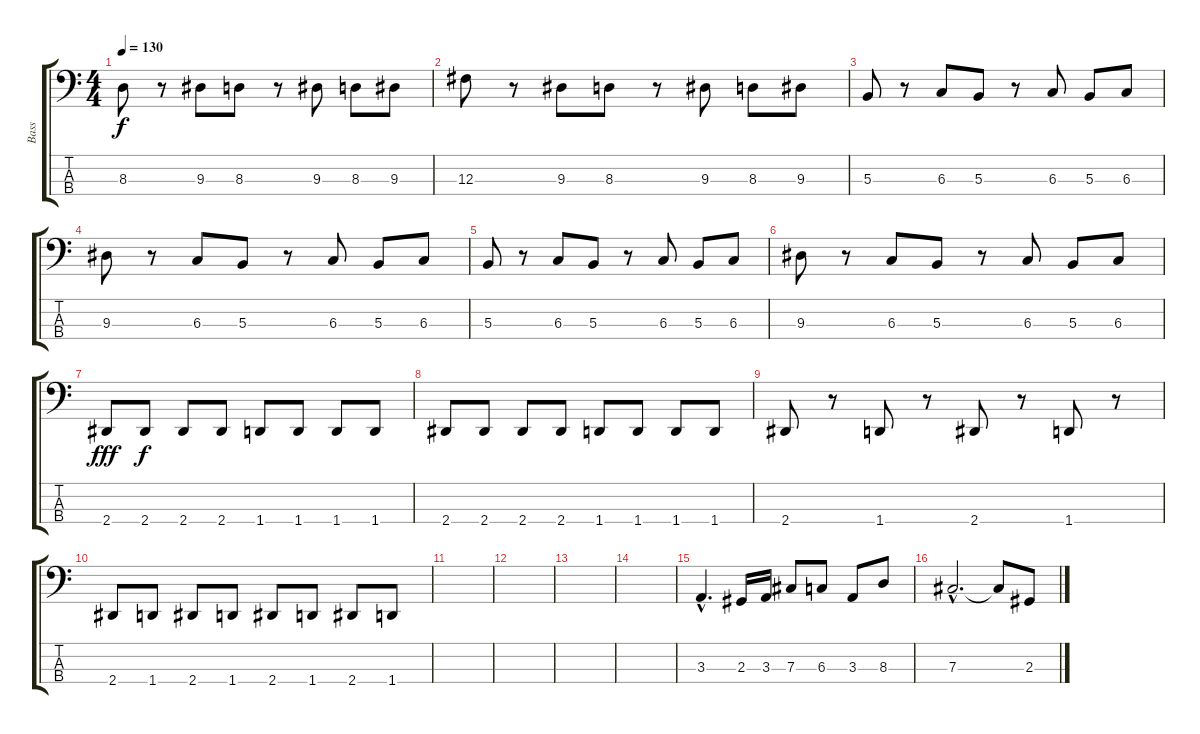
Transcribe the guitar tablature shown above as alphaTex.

\track ("Bass" "Bass") {instrument electricbasspick}
\staff {score tabs}
\tuning (E2 B1 Gb1 Db1) {hide}
\ts (4 4)
\tempo 130
\clef f4
\ks c
8.3.8{dy f} r.8 9.3.8 8.3.8 r.8 9.3.8 8.3.8 9.3.8 |
12.3.8 r.8 9.3.8 8.3.8 r.8 9.3.8 8.3.8 9.3.8 |
5.3.8 r.8 6.3.8 5.3.8 r.8 6.3.8 5.3.8 6.3.8 |
9.3.8 r.8 6.3.8 5.3.8 r.8 6.3.8 5.3.8 6.3.8 |
5.3.8 r.8 6.3.8 5.3.8 r.8 6.3.8 5.3.8 6.3.8 |
9.3.8 r.8 6.3.8 5.3.8 r.8 6.3.8 5.3.8 6.3.8 |
2.4.8{dy fff} 2.4.8{dy f} 2.4.8 2.4.8 1.4.8 1.4.8 1.4.8 1.4.8 |
2.4.8 2.4.8 2.4.8 2.4.8 1.4.8 1.4.8 1.4.8 1.4.8 |
2.4.8 r.8 1.4.8 r.8 2.4.8 r.8 1.4.8 r.8 |
2.4.8 1.4.8 2.4.8 1.4.8 2.4.8 1.4.8 2.4.8 1.4.8 |
|
|
|
|
3.3{hac}.4{d} 2.3.16 3.3.16 7.3.8 6.3.8 3.3.8 8.3.8 |
7.3{hac}.2{d} 7.3{t}.8 2.3.8
